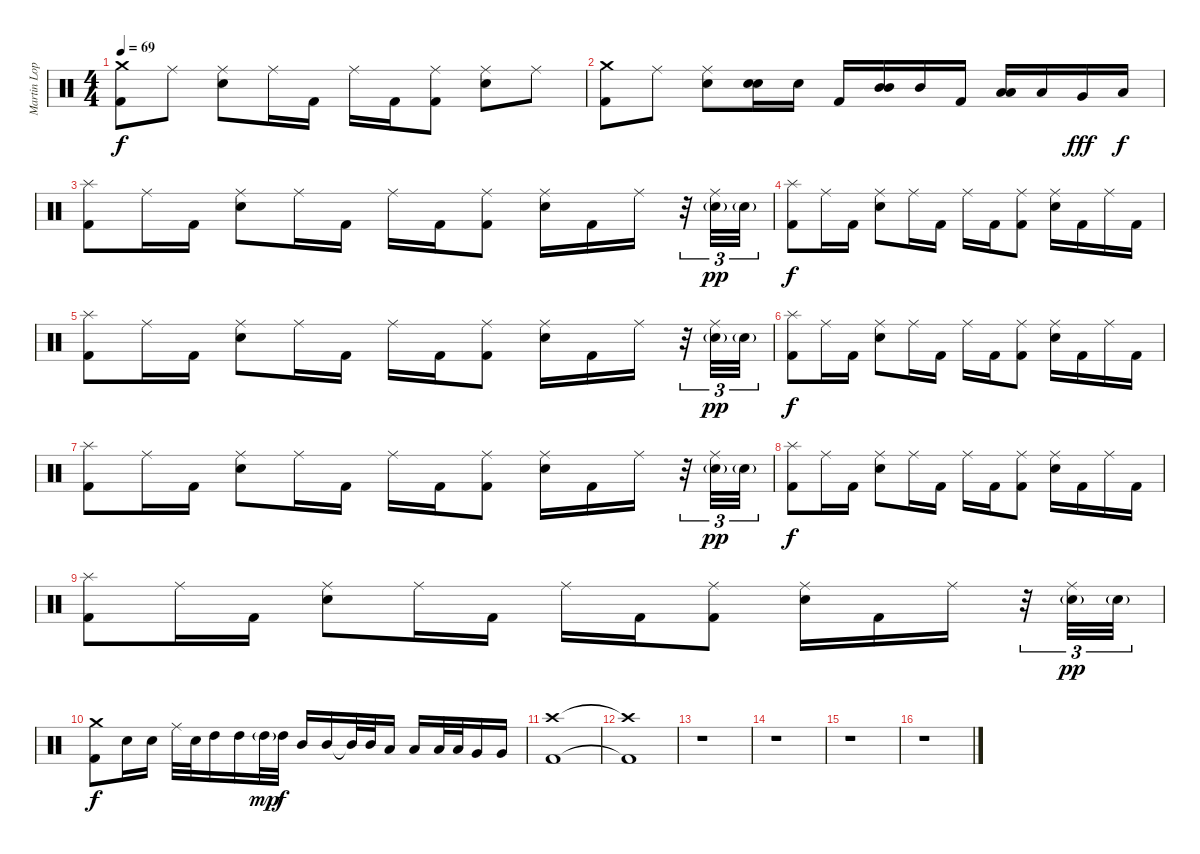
\track ("Martin Lopez" "Martin Lop") {instrument percussion}
\staff {score}
\articulation defaults
\ts (4 4)
\tempo 69
\clef neutral
\ks c
("Crash medium (hit)" "Kick (hit) 2").8{dy f} "Ride (middle)".8 ("Ride (middle)" "Electric Snare (hit)").8 "Ride (middle)".16 "Kick (hit) 2".16 "Ride (middle)".16 "Kick (hit) 2".16 ("Ride (middle)" "Kick (hit) 2").8 ("Ride (middle)" "Electric Snare (hit)").8 "Ride (middle)".8 |
("Crash medium (hit)" "Kick (hit) 2").8 "Ride (middle)".8 ("Ride (middle)" "Electric Snare (hit)").8 ("Electric Snare (hit)" "Electric Snare (hit)").16{bd 60} "Electric Snare (hit)".16 "Kick (hit) 2".16 ("Mid Tom (hit)" "Mid Tom (hit)").16{bd 240} "Mid Tom (hit)".16 "Kick (hit) 2".16 ("Low Floor Tom (hit)" "Low Floor Tom (hit)").16{bd 240} "Low Floor Tom (hit)".16 "Very Low Tom (hit)".16{dy fff} "Low Floor Tom (hit)".16{dy f} |
("Splash (hit)" "Kick (hit) 2").8 "Ride (middle)".16 "Kick (hit) 2".16 ("Ride (middle)" "Electric Snare (hit)").8 "Ride (middle)".16 "Kick (hit) 2".16 "Ride (middle)".16 "Kick (hit) 2".16 ("Ride (middle)" "Kick (hit) 2").8 ("Ride (middle)" "Electric Snare (hit)").16 "Kick (hit) 2".16 "Ride (middle)".16 r.32{tu (3 2)} ("Ride (middle)" "Electric Snare (hit)"{g}).32{tu (3 2) dy pp} "Electric Snare (hit)"{g}.32{tu (3 2)} |
("Splash (hit)" "Kick (hit) 2").8{dy f} "Ride (middle)".16 "Kick (hit) 2".16 ("Ride (middle)" "Electric Snare (hit)").8 "Ride (middle)".16 "Kick (hit) 2".16 "Ride (middle)".16 "Kick (hit) 2".16 ("Ride (middle)" "Kick (hit) 2").8 ("Ride (middle)" "Electric Snare (hit)").16 "Kick (hit) 2".16 "Ride (middle)".16 "Kick (hit) 2".16 |
("Splash (hit)" "Kick (hit) 2").8 "Ride (middle)".16 "Kick (hit) 2".16 ("Ride (middle)" "Electric Snare (hit)").8 "Ride (middle)".16 "Kick (hit) 2".16 "Ride (middle)".16 "Kick (hit) 2".16 ("Ride (middle)" "Kick (hit) 2").8 ("Ride (middle)" "Electric Snare (hit)").16 "Kick (hit) 2".16 "Ride (middle)".16 r.32{tu (3 2)} ("Ride (middle)" "Electric Snare (hit)"{g}).32{tu (3 2) dy pp} "Electric Snare (hit)"{g}.32{tu (3 2)} |
("Splash (hit)" "Kick (hit) 2").8{dy f} "Ride (middle)".16 "Kick (hit) 2".16 ("Ride (middle)" "Electric Snare (hit)").8 "Ride (middle)".16 "Kick (hit) 2".16 "Ride (middle)".16 "Kick (hit) 2".16 ("Ride (middle)" "Kick (hit) 2").8 ("Ride (middle)" "Electric Snare (hit)").16 "Kick (hit) 2".16 "Ride (middle)".16 "Kick (hit) 2".16 |
("Splash (hit)" "Kick (hit) 2").8 "Ride (middle)".16 "Kick (hit) 2".16 ("Ride (middle)" "Electric Snare (hit)").8 "Ride (middle)".16 "Kick (hit) 2".16 "Ride (middle)".16 "Kick (hit) 2".16 ("Ride (middle)" "Kick (hit) 2").8 ("Ride (middle)" "Electric Snare (hit)").16 "Kick (hit) 2".16 "Ride (middle)".16 r.32{tu (3 2)} ("Ride (middle)" "Electric Snare (hit)"{g}).32{tu (3 2) dy pp} "Electric Snare (hit)"{g}.32{tu (3 2)} |
("Splash (hit)" "Kick (hit) 2").8{dy f} "Ride (middle)".16 "Kick (hit) 2".16 ("Ride (middle)" "Electric Snare (hit)").8 "Ride (middle)".16 "Kick (hit) 2".16 "Ride (middle)".16 "Kick (hit) 2".16 ("Ride (middle)" "Kick (hit) 2").8 ("Ride (middle)" "Electric Snare (hit)").16 "Kick (hit) 2".16 "Ride (middle)".16 "Kick (hit) 2".16 |
("Splash (hit)" "Kick (hit) 2").8 "Ride (middle)".16 "Kick (hit) 2".16 ("Ride (middle)" "Electric Snare (hit)").8 "Ride (middle)".16 "Kick (hit) 2".16 "Ride (middle)".16 "Kick (hit) 2".16 ("Ride (middle)" "Kick (hit) 2").8 ("Ride (middle)" "Electric Snare (hit)").16 "Kick (hit) 2".16 "Ride (middle)".16 r.32{tu (3 2)} ("Ride (middle)" "Electric Snare (hit)"{g}).32{tu (3 2) dy pp} "Electric Snare (hit)"{g}.32{tu (3 2)} |
("Crash medium (hit)" "Kick (hit) 2").8{dy f} "Snare (hit) 2".16 "Snare (hit) 2".16 "Ride (middle)".32 "Snare (hit) 2".32 "High Tom (hit)".16 "High Tom (hit)".16 "High Tom (hit)"{g}.32{dy mp} "High Tom (hit)".32{dy f} "Mid Tom (hit)".16 "Mid Tom (hit)".16 "Mid Tom (hit)"{t}.32 "Mid Tom (hit)".32 "Low Tom (hit)".16 "Low Tom (hit)".16 "Low Tom (hit)".32 "Low Tom (hit)".32 "Very Low Tom (hit)".16 "Very Low Tom (hit)".16 |
("Crash high (hit)" "Kick (hit) 2").1 |
("Crash high (hit)"{t} "Kick (hit) 2"{t}).1 |
r.1 |
r.1 |
r.1 |
r.1
